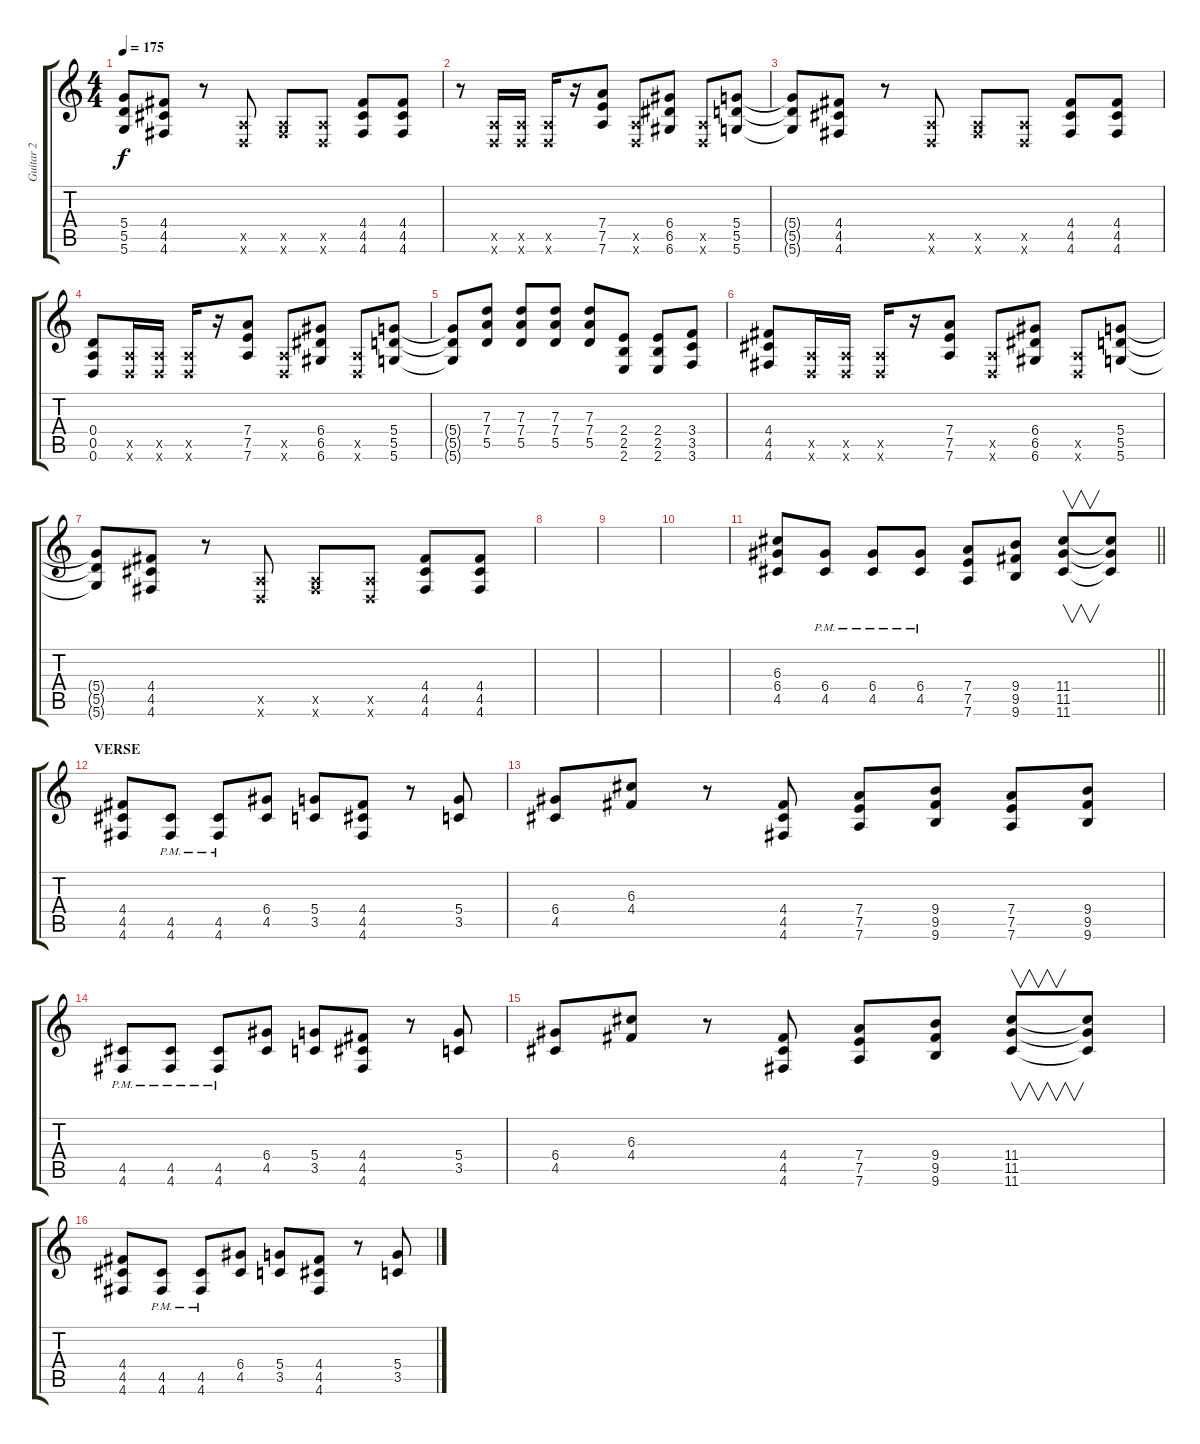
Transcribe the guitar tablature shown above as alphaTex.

\track ("Guitar 2" "Guitar 2") {instrument overdrivenguitar}
\staff {score tabs}
\tuning (E4 B3 G3 D3 A2 D2) {hide}
\ts (4 4)
\tempo 175
\clef g2
\ks c
(5.4{t} 5.5{t} 5.6{t}).8{dy f} (4.4 4.5 4.6).8 r.8 (0.5{x} 0.6{x}).8 (0.5{x} 4.6{x}).8 (0.5{x} 0.6{x}).8 (4.4 4.5 4.6).8 (4.4 4.5 4.6).8 |
r.8 (0.5{x} 0.6{x}).16 (0.5{x} 0.6{x}).16 (0.5{x} 0.6{x}).16 r.16 (7.4 7.5 7.6).8 (0.5{x} 0.6{x}).8 (6.4 6.5 6.6).8 (0.5{x} 0.6{x}).8 (5.4 5.5 5.6).8 |
(5.4{t} 5.5{t} 5.6{t}).8 (4.4 4.5 4.6).8 r.8 (0.5{x} 0.6{x}).8 (0.5{x} 4.6{x}).8 (0.5{x} 0.6{x}).8 (4.4 4.5 4.6).8 (4.4 4.5 4.6).8 |
(0.4 0.5 0.6).8 (0.5{x} 0.6{x}).16 (0.5{x} 0.6{x}).16 (0.5{x} 0.6{x}).16 r.16 (7.4 7.5 7.6).8 (0.5{x} 0.6{x}).8 (6.4 6.5 6.6).8 (0.5{x} 0.6{x}).8 (5.4 5.5 5.6).8 |
(5.4{t} 5.5{t} 5.6{t}).8 (7.3 7.4 5.5).8 (7.3 7.4 5.5).8 (7.3 7.4 5.5).8 (7.3 7.4 5.5).8 (2.4 2.5 2.6).8 (2.4 2.5 2.6).8 (3.4 3.5 3.6).8 |
(4.4 4.5 4.6).8 (0.5{x} 0.6{x}).16 (0.5{x} 0.6{x}).16 (0.5{x} 0.6{x}).16 r.16 (7.4 7.5 7.6).8 (0.5{x} 0.6{x}).8 (6.4 6.5 6.6).8 (0.5{x} 0.6{x}).8 (5.4 5.5 5.6).8 |
(5.4{t} 5.5{t} 5.6{t}).8 (4.4 4.5 4.6).8 r.8 (0.5{x} 0.6{x}).8 (0.5{x} 4.6{x}).8 (0.5{x} 0.6{x}).8 (4.4 4.5 4.6).8 (4.4 4.5 4.6).8 |
|
|
|
\barLineRight lightlight
(6.3 6.4 4.5).8 (6.4{pm} 4.5{pm}).8 (6.4{pm} 4.5{pm}).8 (6.4{pm} 4.5{pm}).8 (7.4 7.5 7.6).8 (9.4 9.5 9.6).8 (11.4 11.5 11.6).8{v} (11.4{t} 11.5{t} 11.6{t}).8 |
\section ("" "VERSE")
(4.4 4.5 4.6).8 (4.5{pm} 4.6{pm}).8 (4.5{pm} 4.6{pm}).8 (6.4 4.5).8 (5.4 3.5).8 (4.4 4.5 4.6).8 r.8 (5.4 3.5).8 |
(6.4 4.5).8 (6.3 4.4).8 r.8 (4.4 4.5 4.6).8 (7.4 7.5 7.6).8 (9.4 9.5 9.6).8 (7.4 7.5 7.6).8 (9.4 9.5 9.6).8 |
(4.5{pm} 4.6{pm}).8 (4.5{pm} 4.6{pm}).8 (4.5{pm} 4.6{pm}).8 (6.4 4.5).8 (5.4 3.5).8 (4.4 4.5 4.6).8 r.8 (5.4 3.5).8 |
(6.4 4.5).8 (6.3 4.4).8 r.8 (4.4 4.5 4.6).8 (7.4 7.5 7.6).8 (9.4 9.5 9.6).8 (11.4 11.5 11.6).8{v} (11.4{t} 11.5{t} 11.6{t}).8 |
(4.4 4.5 4.6).8 (4.5{pm} 4.6{pm}).8 (4.5{pm} 4.6{pm}).8 (6.4 4.5).8 (5.4 3.5).8 (4.4 4.5 4.6).8 r.8 (5.4 3.5).8
